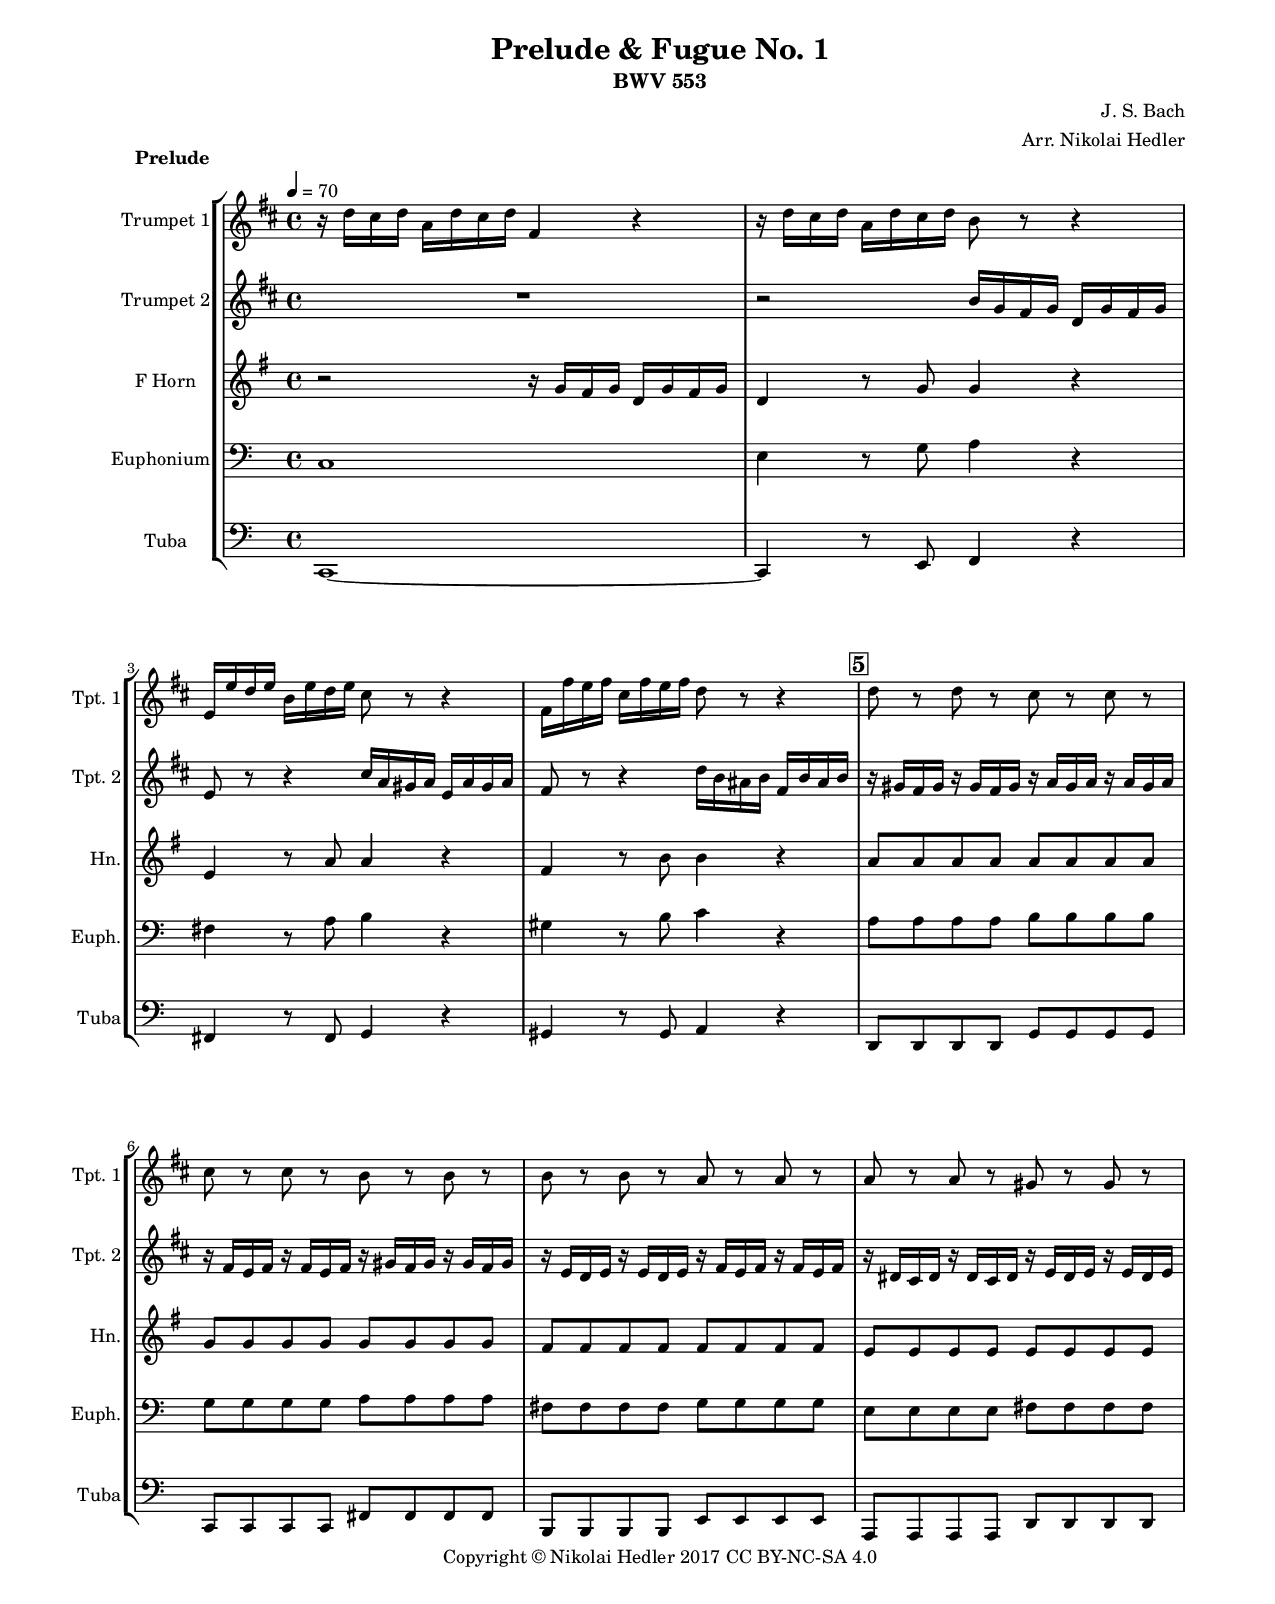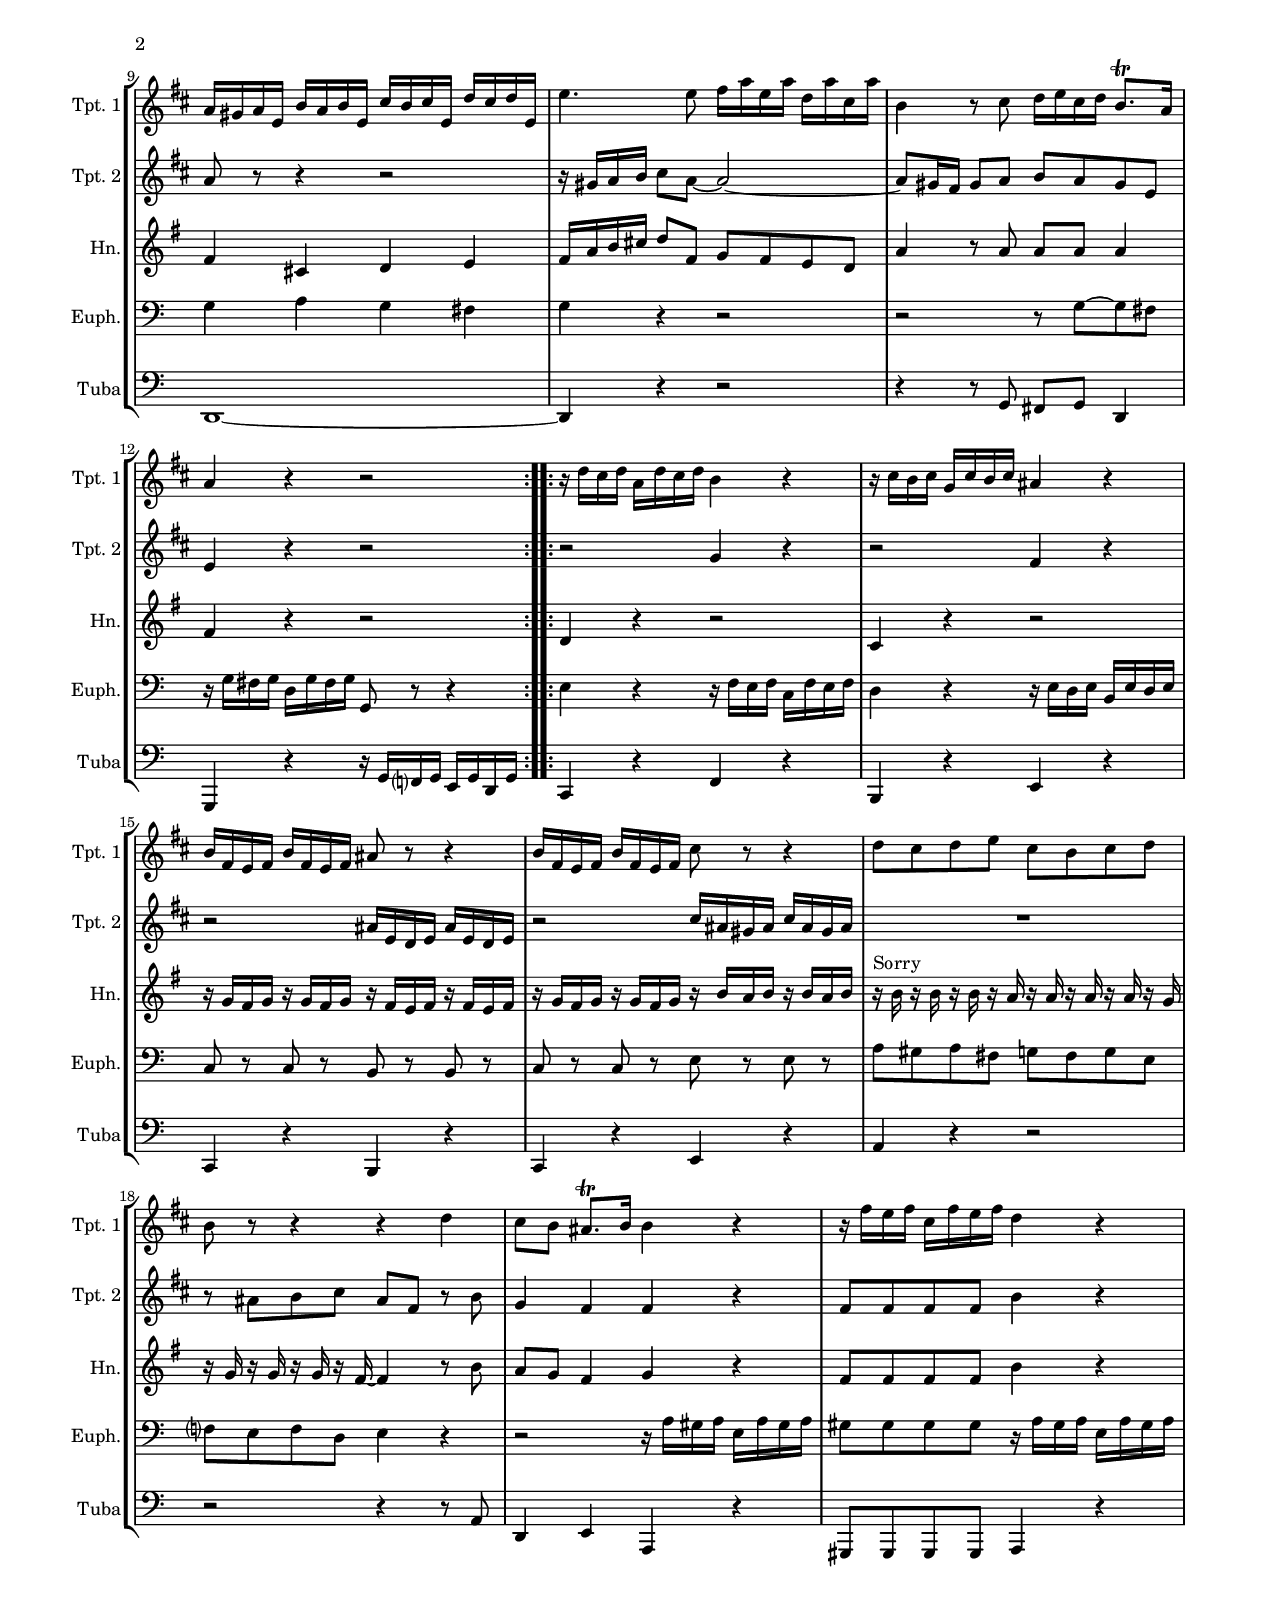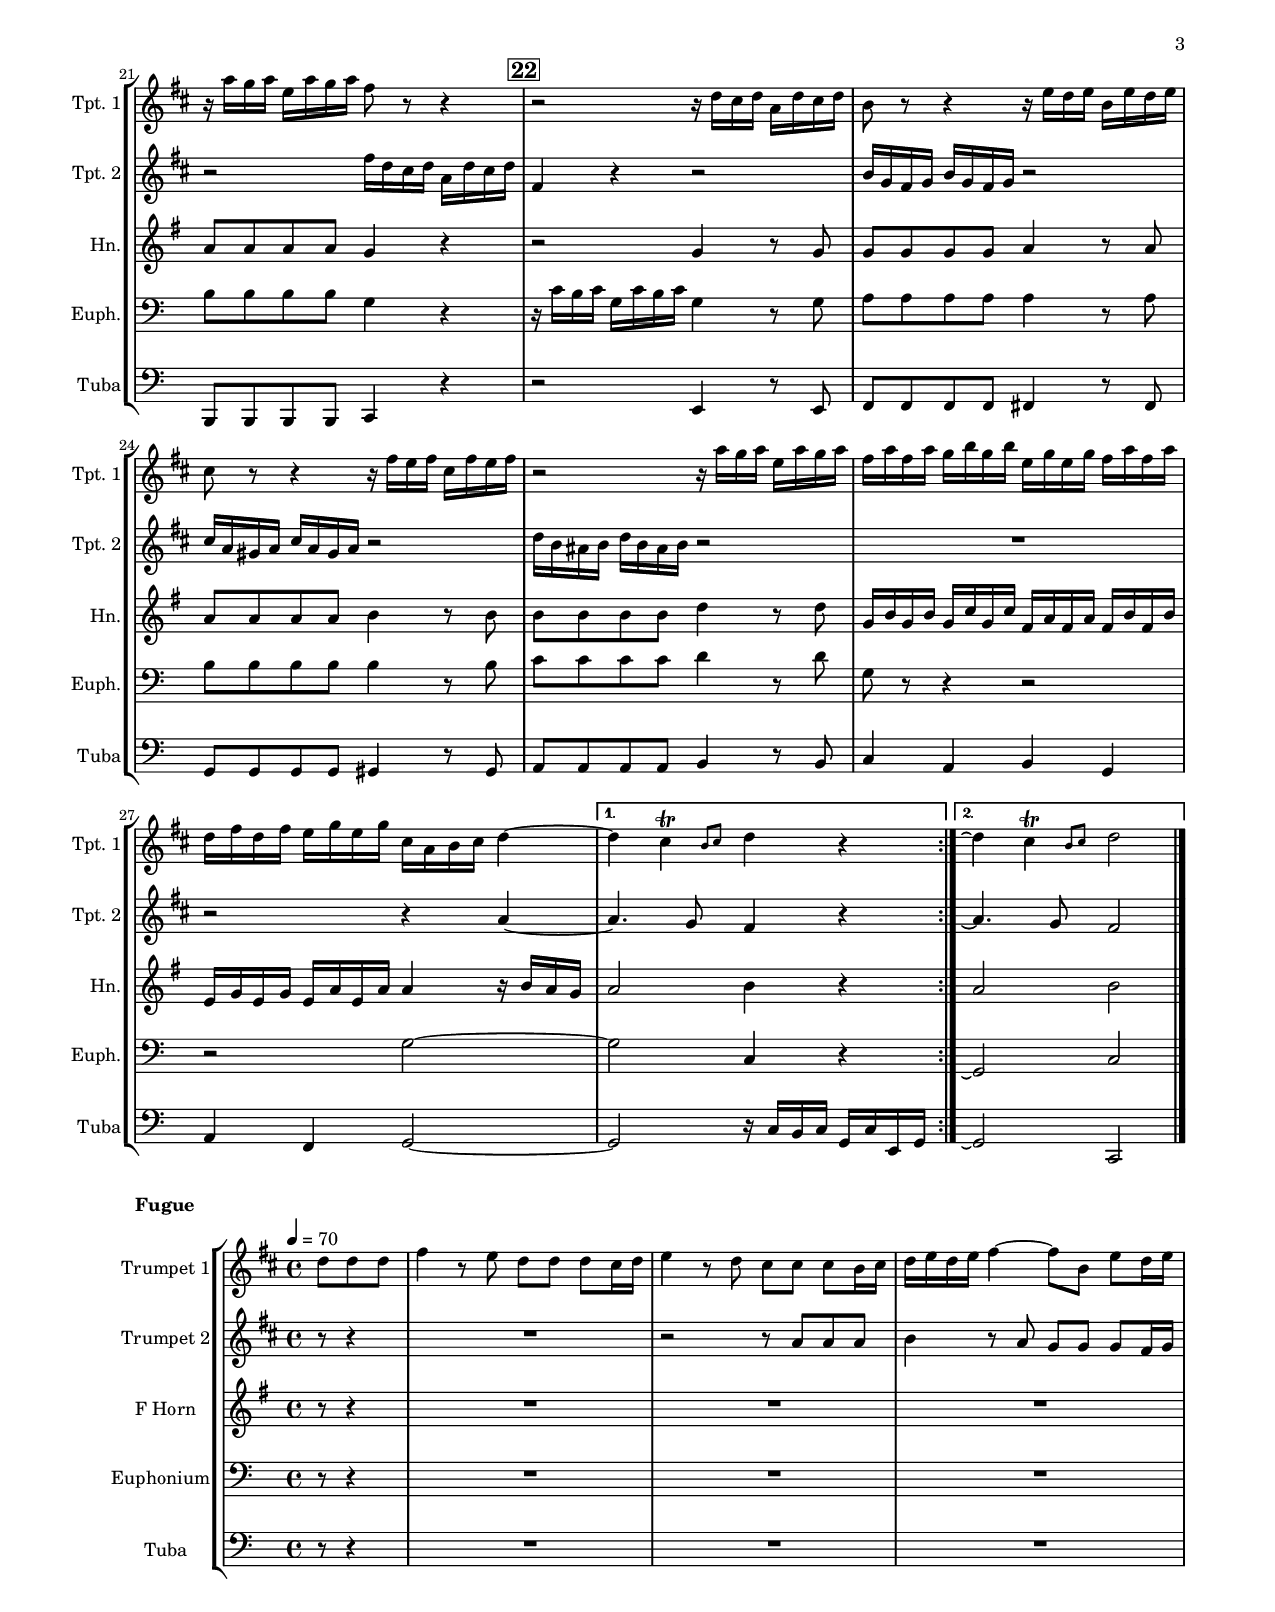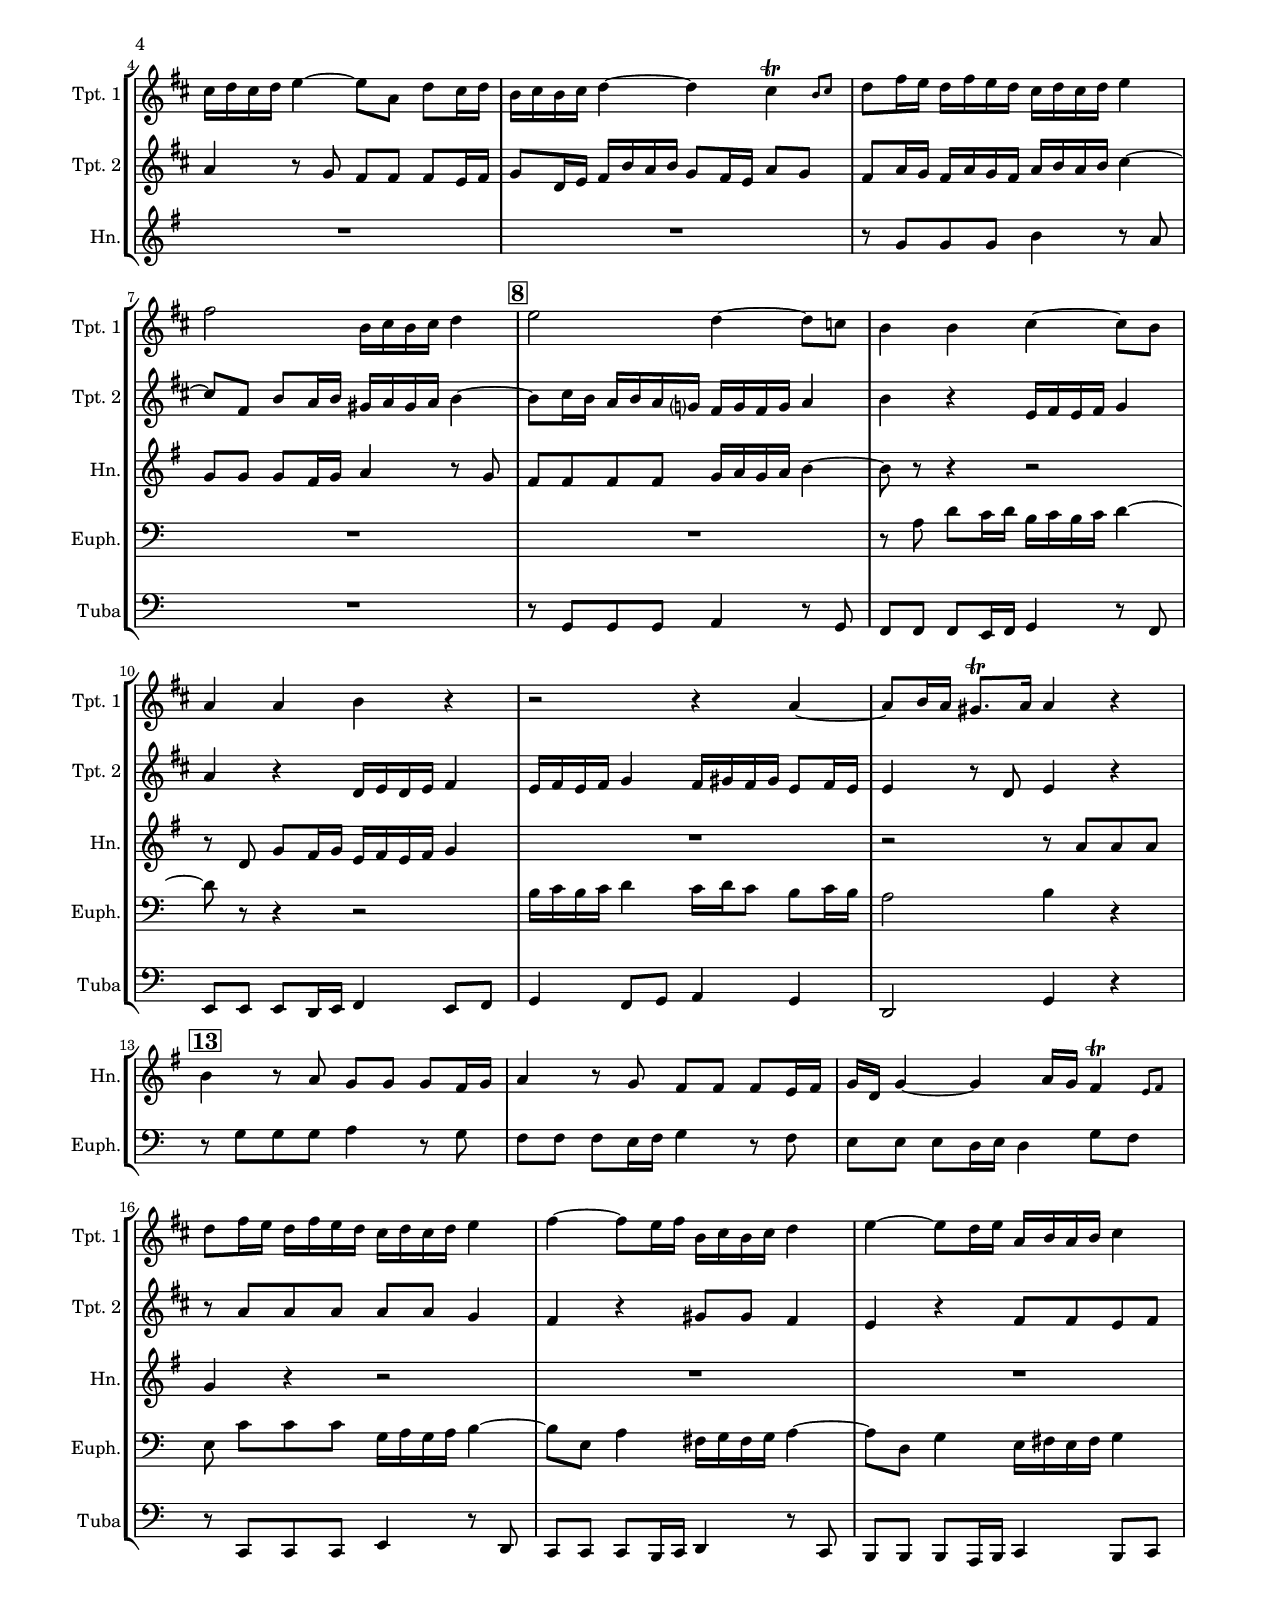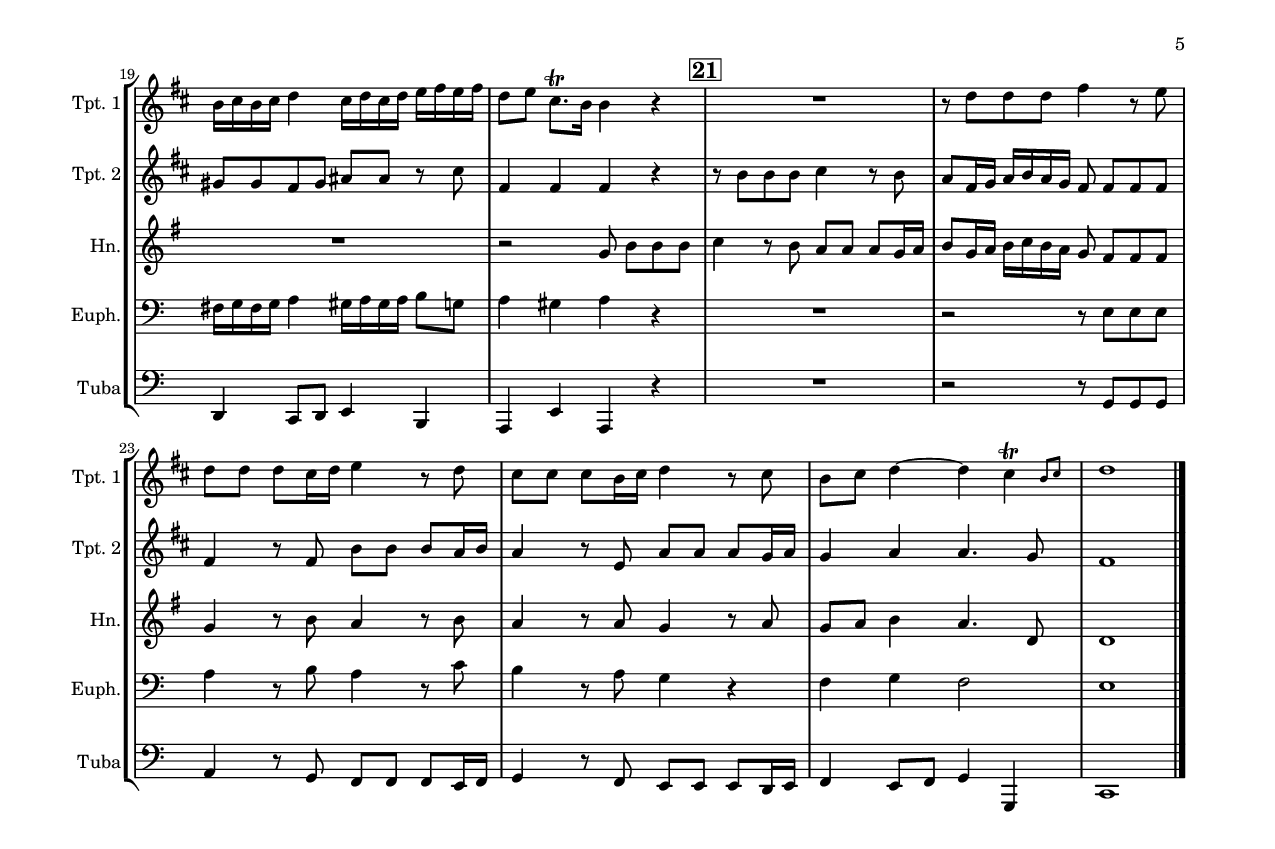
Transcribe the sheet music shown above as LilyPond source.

%BWV 555
\version "2.19.80"

%BWV 553
\version "2.19.80"

\header {
  title = "Prelude & Fugue No. 1"
  subtitle = "BWV 553"
  composer = "J. S. Bach"
  arranger = "Arr. Nikolai Hedler"
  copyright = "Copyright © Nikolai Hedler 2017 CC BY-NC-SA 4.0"
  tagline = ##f
}

\paper {
  %#(include-special-characters)
  #(set-paper-size "letter")

  % copied from ly/titling-init.ly, added \fontsize #2 \bold
  scoreTitleMarkup = \markup {
    \column {
      \on-the-fly \print-all-headers { \bookTitleMarkup \hspace #1 }
      \fill-line {
        \fontsize #0 \bold \fromproperty #'header:piece
        \fromproperty #'header:opus
      }
    }
  }
}

\layout {
  \context {
    \Score
    markFormatter = #format-mark-box-barnumbers
    \compressFullBarRests
  }
  
  \context {
    \Staff
    \RemoveEmptyStaves
  }
  
  \context {
    \Voice
    \override MultiMeasureRest.expand-limit = 2
  }
}

%BWV 553
\version "2.19.80"

prelude = {
  \key c \major
  \time 4/4
  \tempo 4 = 70
  \repeat volta 2 {
    s1*4
    \mark \default
    s1*8
  }
  \repeat volta 2 {
    s1*9
    \mark \default
    s1*6
  }
  \alternative {
    { s1 }
    { s \bar "|." }
  }
}

fugue = {
  \key c \major
  \time 4/4
  \tempo 4 = 70
  \partial 4. s8*3
  s1*7
  \mark \default
  s1*5
  \mark \default
  s1*8
  \mark \default
  s1*6 \bar "|."
}

tptApre = {
  \relative f' {
    \transposition c'
    \repeat volta 2 {
      r16 c' b c g c b c e,4 r4 |
      r16 c' b c g c b c a8 r r4 |
      d,16 d' c d a d c d b8 r r4 |
      e,16 e' d e b e d e c8 r r4 |
      c8 r c r b r b r |
      b r b r a r a r |
      a r a r g r g r |
      g r g r fis r fis r |
      g16 fis g d a' g a d, b' a b d, c' b c d, |
      d'4. d8 e16 g d g c, g' b, g' |
      a,4 r8 b c16 d b c a8.\trill g16 |
      g4 r r2 |
    }
    \repeat volta 2 { 
      r16 c b c g c b c a4 r |
      r16 b a b f b a b gis4 r |
      a16 e d e a e d e gis8 r r4 |
      a16 e d e a e d e b'8 r r4 |
      c8 b c d b a b c |
      a r r4 r c |
      b8 a gis8.\trill a16 a4 r |
      r16 e' d e b e d e c4 r |
      r16 g' f g d g f g e8 r r4 |
      r2 r16 c b c g c b c |
      a8 r r4 r16 d c d a d c d |
      b8 r r4 r16 e d e b e d e |
      r2 r16 g f g d g f g |
      e g e g f a f a d, f d f e g e g |
      c, e c e d f d f b, g a b c4 ~ |
    }
    \alternative {
      { c \afterGrace b\trill { a8 b } c4 r }
      { c\repeatTie \afterGrace b\trill { a8 b } c2 | }
    }
  }
}
tptAfug = {
  \relative f' {
    \transposition c'
    c'8 c c |
    e4 r8 d c c c b16 c |
    d4 r8 c b b b a16 b |
    c d c d e4 ~ e8 a, d c16 d |
    b c b c d4 ~ d8 g, c b16 c |
    a b a b c4 ~ c \afterGrace b\trill { a8 b } |
    c8 e16 d c e d c b c b c d4 |
    e2 a,16 b a b c4 |
    d2 c4 ~ c8 bes |
    a4 a b ~ b8 a |
    g4 g a r |
    r2 r4 g ~ |
    g8 a16 g fis8.\trill g16 g4 r |
    R1*3 | 
    c8 e16 d c e d c b c b c d4 |
    e4 ~ e8 d16 e a, b a b c4 |
    d ~ d8 c16 d g, a g a b4 |
    a16 b a b c4 b16 c b c d e d e |
    c8 d b8.\trill a16 a4 r |
    R1 |
    r8 c c c e4 r8 d |
    c c c b16 c d4 r8 c |
    b b b a16 b c4 r8 b |
    a b c4 ~ c \afterGrace b4\trill { a8 b } |
    c1 |
  }
}
tptBpre = {
  \relative f' {
    \transposition c'
    \repeat volta 2 {
      R1 |
      r2 a16 f e f c f e f |
      d8 r r4 b'16 g fis g d g fis g |
      e8 r r4 c'16 a gis a e a gis a |
      r16 fis e fis r fis e fis r g fis g r g fis g |
      r e d e r e d e r fis e fis r fis e fis |
      r d c d r d c d r e d e r e d e |
      r cis b cis r cis b cis r d cis d r d cis d |
      g8 r r4 r2 |
      r16 fis g a b8 g ~ g2 ~ |
      g8 fis16 e fis8 g a g fis d |
      d4 r r2 |
    }
    \repeat volta 2 { 
      r2 f4 r |
      r2 e4 r |
      r2 gis16 d c d gis d c d |
      r2 b'16 gis fis gis b gis fis gis |
      R1 |
      r8 gis a b gis e r a |
      f4 e e r |
      e8 e e e a4 r |
      r2 e'16 c b c g c b c |
      e,4 r r2 |
      a16 f e f a f e f r2 |
      b16 g fis g b g fis g r2 |
      c16 a gis a c a gis a r2 |
      R1 |
      r2 r4 g ~ |
    }
    \alternative {
      { g4. f8 e4 r | }
      { g4.\repeatTie f8 e2 | }
    }
  }
}
tptBfug = {
  \new Voice { % manually created to avoid \partial bug
    \relative f' {
      \transposition c'
      \time 4/4
      \cueDuring #"tptA" #UP { r8 r4 |
      R1 |
      r2 } r8 g g g |
      a4 r8 g f f f e16 f |
      g4 r8 f e e e d16 e |
      f8 c16 d e a g a f8 e16 d g8 f |
      e g16 f e g f e g a g a b4 ~  |
      b8 e, a g16 a fis g fis g a4 ~ |
      a8 b16 a g a g f? e f e f g4 |
      a r d,16 e d e f4 |
      g r c,16 d c d e4 |
      d16 e d e f4 e16 fis e fis d8 e16 d |
      d4 r8 c d4 r |
      R1*3
      r8 g g g g g f4 |
      e r fis8 fis e4 |
      d r e8 e d e |
      fis fis e fis gis gis r b |
      e,4 e e r |
      r8 a a a b4 r8 a |
      g e16 f g a g f e8 e[ e e] |
      e4 r8 e a a a g16 a |
      g4 r8 d g g g f16 g |
      f4 g g4. f8|
      e1 |
    }
  }
}
hnpre = {
  \relative f' {
    \transposition c'
    \repeat volta 2 {
      r2 r16 c b c g c b c |
      g4 r8 c c4 r |
      a r8 d d4 r |
      b r8 e e4 r |
      d8 d d d d d d d |
      c c c c c c c c |
      b b b b b b b b |
      a a a a a a a a |
      b4 fis g a |
      b16 d e fis g8 b, c b a g |
      d'4 r8 d d d d4 |
      b r r2 |
    }
    \repeat volta 2 { 
      g4 r r2 |
      f4 r r2 |
      r16 c' b c r c b c r b a b r b a b |
      r c b c r c b c r e d e r e d e |
      r^"Sorry" e r e r e r d r d r d r d r c |
      r c r c r c r b ~ b4 r8 e |
      d c b4 c r |
      b8 b b b e4 r |
      d8 d d d c4 r |
      r2 c4 r8 c |
      c c c c d4 r8 d |
      d d d d e4 r8 e |
      e e e e g4 r8 g |
      c,16 e c e c f c f b, d b d b e b e |
      a, c a c a d a d d4 r16 e d c |
    }
    \alternative {
      { d2 e4 r }
      { d2 e | }
    }
  }
}
hnfug = {
  \relative f {
    \transposition c'
    r8 r4 |
    R1 |
    \cueDuring #"tptB" #DOWN { R1*4 }
    r8 c' c c e4 r8 d |
    c c c b16 c d4 r8 c |
    b b b b c16 d c d e4 ~ |
    e8 r8 r4 r2 |
    r8 g, c b16 c a b a b c4 |
    R1 |
    r2 r8 d d d |
    e4 r8 d c c c b16 c |
    d4 r8 c b b b a16 b |
    c g c4 ~ c d16 c \afterGrace b4\trill { a8 b } |
    c4 r4 r2 |
    R1*3 |
    r2 c8 e[ e e] |
    f4 r8 e d d d c16 d |
    e8 c16 d e f e d c8 b[ b b] |
    c4 r8 e d4 r8 e |
    d4 r8 d c4 r8 d |
    c d e4 d4. g,8 |
    g1 |
  }
}
euphpre = {
  \relative f {
    \clef bass
    \transposition c'
    \repeat volta 2 {
      c1 |
      e4 r8 g a4 r |
      fis r8 a b4 r |
      gis r8 b c4 r |
      a8 a a a b b b b |
      g g g g a a a a |
      fis fis fis fis g g g g |
      e e e e fis fis fis fis |
      g4 a g fis |
      g4 r r2 |
      r2 r8 g ~ g fis |
      r16 g fis g d g fis g g,8 r r4 |
    }
    \repeat volta 2 {
      e'4 r r16 f e f c f e f |
      d4 r r16 e d e b e d e |
      c8 r c r b r b r |
      c r c r e r e r |
      a gis a fis g fis g e |
      f? e f d e4 r |
      r2 r16 a gis a e a gis a |
      gis8 gis gis gis r16 a gis a e a gis a |
      b8 b b b g4 r |
      r16 c b c g c b c g4 r8 g |
      a a a a a4 r8 a |
      b b b b b4 r8 b |
      c c c c d4 r8 d |
      g, r r4 r2 |
      r g ~ |
    }
    \alternative {
      { g c,4 r | }
      { g2\repeatTie c2 | }
    }
  }
}
euphfug = {
  \relative f {
    \clef bass
    \transposition c'
    \partial 4. r8 r4 |
    R1*5 |
    \cueDuring #"hn" #UP { R1*2 |
    R1 }
    r8 a d c16 d b c b c d4 ~ |
    d8 r r4 r2 |
    b16 c b c d4 c16 d c8 b c16 b |
    a2 b4 r |
    r8 g g g a4 r8 g |
    f f f e16 f g4 r8 f |
    e e e d16 e d4 g8 f |
    e8 c'[ c c] g16 a g a b4 ~ |
    b8 e, a4 fis16g fis g a4 ~ |
    a8 d, g4 e16 fis e fis g4 |
    fis16 g fis g a4 gis16 a gis a b8 g |
    a4 gis a r |
    R1 |
    r2 r8 e e e |
    a4 r8 b a4 r8 c |
    b4 r8 a g4 r |
    f4 g4 f2 |
    e1 |
  }
}
tubapre = {
  \relative f, {
    \clef "bass"
    \transposition c'
    \repeat volta 2 {
      c1 ~ |
      c4 r8 e f4 r |
      fis r8 fis g4 r |
      gis r8 gis a4 r |
      d,8 d d d g g g g |
      c, c c c fis fis fis fis |
      b, b b b e e e e |
      a, a a a d d d d |
      d1 ~ |
      d4 r r2
      r4 r8 g fis g d4 |
      g, r r16 g' f? g e g d g |
    }
    \repeat volta 2 {
      c,4 r f r |
      b, r e r |
      c r b r |
      c r e r |
      a r r2 |
      r r4 r8 a |
      d,4 e a, r |
      gis8 gis gis gis a4 r |
      b8 b b b c4 r |
      r2 e4 r8 e |
      f f f f fis4 r8 fis |
      g g g g gis4 r8 gis |
      a a a a b4 r8 b |
      c4 a b g |
      a f g2 ~ |
    }
    \alternative {
      { g r16 c b c g c e, g | }
      { g2\repeatTie c, | }
    }
  }
}
tubafug = {
  \relative f, {
    \clef "bass"
    \transposition c'
    r8 r4 |
    R1*5 |
    \cueDuringWithClef #"hn" #UP #"treble_8" { R1*2 }
    r8 g g g a4 r8 g |
    f f f e16 f g4 r8 f |
    e e e d16 e f4 e8 f |
    g4 f8 g a4 g |
    d2 g4 r |
    R1*3 |
    r8 c, c c e4 r8 d |
    c c c b16 c d4 r8 c |
    b b b a16 b c4 b8 c |
    d4 c8 d e4 b |
    a e' a, r |
    R1 |
    r2 r8 g' g g |
    a4 r8 g f f f e16 f |
    g4 r8 f e e e d16 e |
    f4 e8 f g4 g, |
    c1 |
  }
}

\addQuote "tptA" {
  \tptAfug
}
\addQuote "tptB" {
  \tptBfug
}
\addQuote "hn" {
  \hnfug
}
\addQuote "euph" {
  \euphfug
}
\addQuote "tuba" {
  \tubafug
}


#(set-global-staff-size 16)

\paper {
  top-margin = 0.5\in
  left-margin = 0.9\in
  right-margin = 0.6\in
  bottom-margin = 0.25\in
}

\score { %Prelude
  \header { piece = "Prelude" }
  \new Score {
    \killCues
    \new StaffGroup <<
      \new Staff \with {
        instrumentName = #"Trumpet 1"
        shortInstrumentName = #"Tpt. 1"
      } {
        \transpose bes c'
        <<
          \prelude
          \tptApre
        >>
      }
      \new Staff \with {
        instrumentName = #"Trumpet 2"
        shortInstrumentName = #"Tpt. 2"
      } {
        \transpose bes c'
        <<
          \prelude
          \tptBpre
        >>
      }
      \new Staff \with {
        instrumentName = #"F Horn"
        shortInstrumentName = #"Hn."
      } {
        \transpose f c'
        <<
          \prelude
          \hnpre
        >>
      }
      \new Staff \with {
        instrumentName = #"Euphonium"
        shortInstrumentName = #"Euph."
      } {
        <<
          \prelude
          \euphpre
        >>
      }
      \new Staff \with {
        instrumentName = #"Tuba"
        shortInstrumentName = #"Tuba"
      } {
        <<
          \prelude
          \tubapre
        >>
      }
    >>
  }
}
\score { %Fugue
  \header { piece = "Fugue" }
  \new Score {
    \killCues
    \new StaffGroup <<
      \new Staff \with {
        instrumentName = #"Trumpet 1"
        shortInstrumentName = #"Tpt. 1"
      } {
        \transpose bes c'
        <<
          \fugue
          \tptAfug
        >>
      }
      \new Staff \with {
        instrumentName = #"Trumpet 2"
        shortInstrumentName = #"Tpt. 2"
      } {
        \transpose bes c'
        <<
          \fugue
          \tptBfug
        >>
      }
      \new Staff \with {
        instrumentName = #"F Horn"
        shortInstrumentName = #"Hn."
      } {
        \transpose f c'
        <<
          \fugue
          \hnfug
        >>
      }
      \new Staff \with {
        instrumentName = #"Euphonium"
        shortInstrumentName = #"Euph."
      } {
        <<
          \fugue
          \euphfug
        >>
      }
      \new Staff \with {
        instrumentName = #"Tuba"
        shortInstrumentName = #"Tuba"
      } {
        <<
          \fugue
          \tubafug
        >>
      }
    >>
  }
}